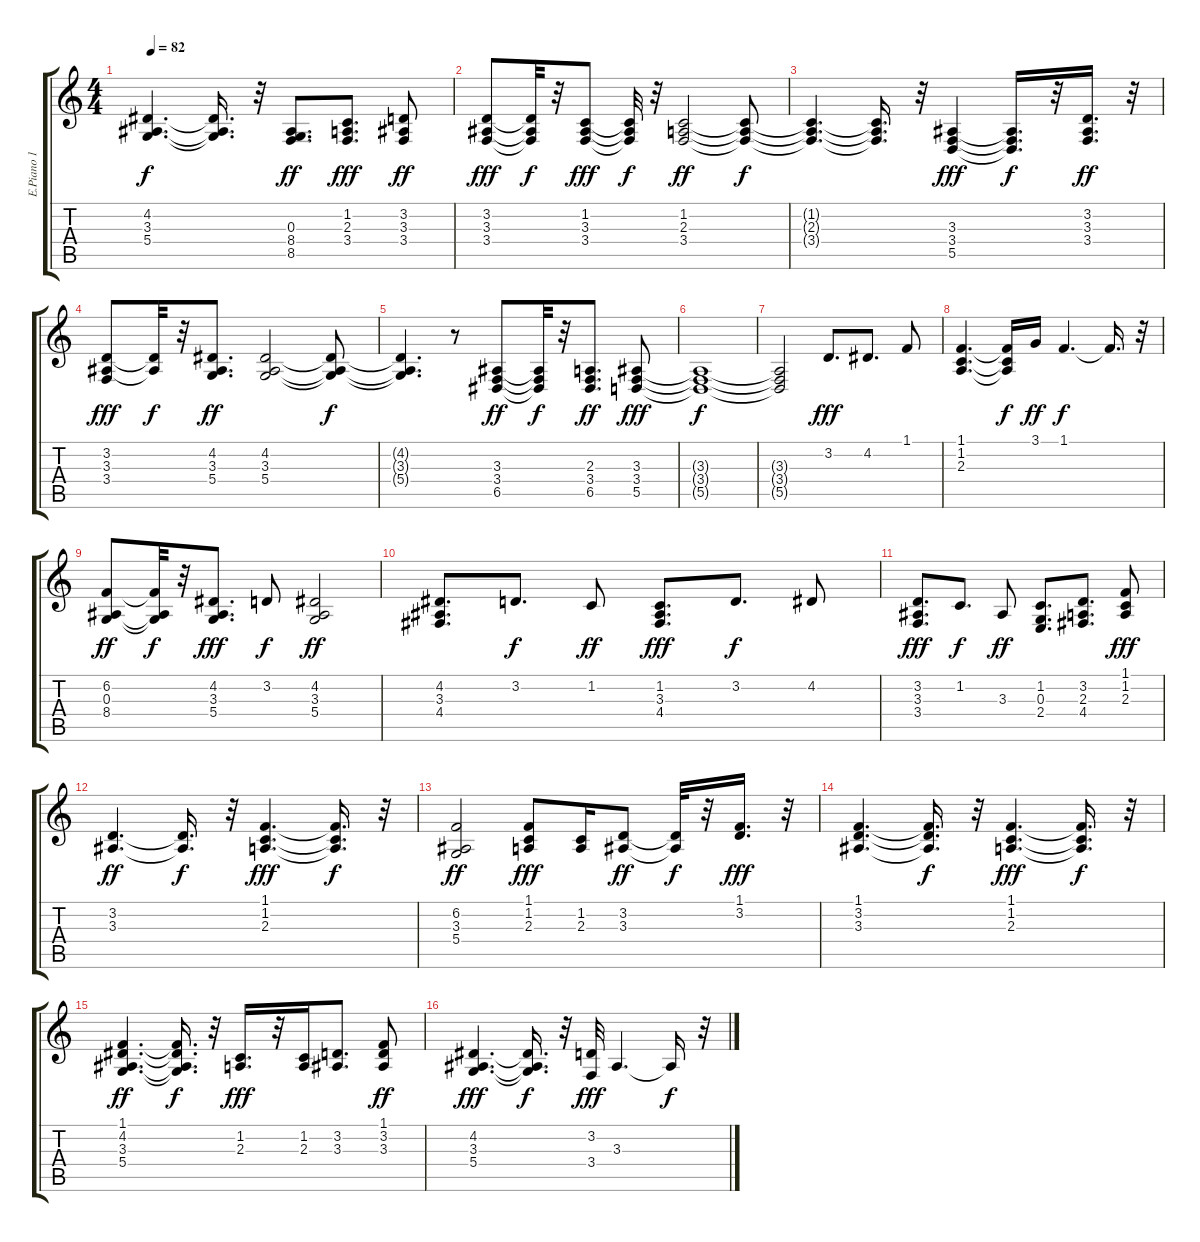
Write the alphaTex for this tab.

\track ("E.Piano 1" "E.Piano 1") {instrument electricpiano1}
\staff {score tabs}
\tuning (E4 B3 G3 D3 A2 E2) {hide}
\ts (4 4)
\tempo 82
\clef g2
\ks c
(4.2{t} 3.3{t} 5.4{t}).4{d dy f} (4.2{t} 3.3{t} 5.4{t}).16{d} r.32 (0.3 8.4 8.5).8{d dy ff} (1.2 2.3 3.4).8{d dy fff} (3.2 3.3 3.4).8{dy ff} |
(3.2 3.3 3.4).8{dy fff} (3.2{t} 3.3{t} 3.4{t}).32{dy f} r.32 (1.2 3.3 3.4).8{dy fff} (1.2{t} 3.3{t} 3.4{t}).32{dy f} r.32 (1.2 2.3 3.4).2{dy ff} (1.2{t} 2.3{t} 3.4{t}).8{dy f} |
(1.2{t} 2.3{t} 3.4{t}).4{d} (1.2{t} 2.3{t} 3.4{t}).16{d} r.32 (3.3 3.4 5.5).4{dy fff} (3.3{t} 3.4{t} 5.5{t}).16{d dy f} r.32 (3.2 3.3 3.4).16{d dy ff} r.32 |
(3.2 3.3 3.4).8{dy fff} (3.2{t} 3.3{t}).32{dy f} r.32 (4.2 3.3 5.4).8{d dy ff} (4.2 3.3 5.4).2 (4.2{t} 3.3{t} 5.4{t}).8{dy f} |
(4.2{t} 3.3{t} 5.4{t}).4{d} r.8 (3.3 3.4 6.5).8{dy ff} (3.3{t} 3.4{t} 6.5{t}).32{dy f} r.32 (2.3 3.4 6.5).8{d dy ff} (3.3 3.4 5.5).8{dy fff} |
(3.3{t} 3.4{t} 5.5{t}).1{dy f} |
(3.3{t} 3.4{t} 5.5{t}).2 3.2.8{d dy fff} 4.2.8{d} 1.1.8 |
(1.1 1.2 2.3).4{d} (1.1{t} 1.2{t} 2.3{t}).16{dy f} 3.1.16{dy ff} 1.1.4{d dy f} 1.1{t}.16{d} r.32 |
(6.2 0.3 8.4).8{dy ff} (6.2{t} 0.3{t} 8.4{t}).32{dy f} r.32 (4.2 3.3 5.4).8{d dy fff} 3.2.8{dy f} (4.2 3.3 5.4).2{dy ff} |
(4.2 3.3 4.4).8{d} 3.2.8{d dy f} 1.2.8{dy ff} (1.2 3.3 4.4).8{d dy fff} 3.2.8{d dy f} 4.2.8 |
(3.2 3.3 3.4).8{d dy fff} 1.2.8{d dy f} 3.3.8{dy ff} (1.2 0.3 2.4).8{d} (3.2 2.3 4.4).8{d} (1.1 1.2 2.3).8{dy fff} |
(3.2 3.3).4{d dy ff} (3.2{t} 3.3{t}).16{d dy f} r.32 (1.1 1.2 2.3).4{d dy fff} (1.1{t} 1.2{t} 2.3{t}).16{d dy f} r.32 |
(6.2 3.3 5.4).2{dy ff} (1.1 1.2 2.3).8{dy fff} (1.2 2.3).16 (3.2 3.3).8{dy ff} (3.2{t} 3.3{t}).32{dy f} r.32 (1.1 3.2).16{d dy fff} r.32 |
(1.1 3.2 3.3).4{d} (1.1{t} 3.2{t} 3.3{t}).16{d dy f} r.32 (1.1 1.2 2.3).4{d dy fff} (1.1{t} 1.2{t} 2.3{t}).16{d dy f} r.32 |
(1.1 4.2 3.3 5.4).4{d dy ff} (1.1{t} 4.2{t} 3.3{t} 5.4{t}).16{d dy f} r.32 (1.2 2.3).16{d dy fff} r.32 (1.2 2.3).16 (3.2 3.3).8{d} (1.1 3.2 3.3).8{dy ff} |
(4.2 3.3 5.4).4{d dy fff} (4.2{t} 3.3{t} 5.4{t}).16{d dy f} r.32 (3.2 3.4).32{dy fff} 3.3.4{d} 3.3{t}.16{dy f} r.32
